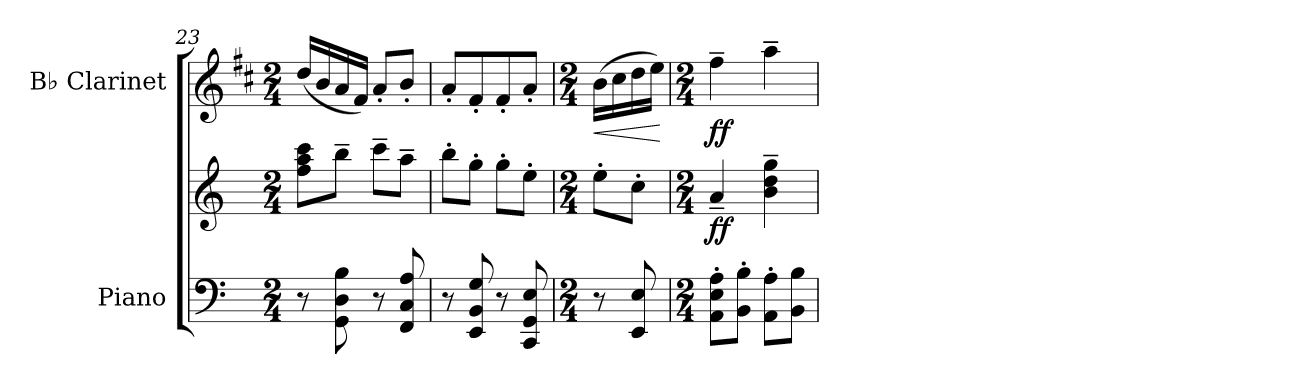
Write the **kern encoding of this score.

**kern	**kern	**dynam	**kern	**dynam
*part2	*part2	*part2	*part1	*part1
*staff3	*staff2	*staff2/3	*staff1	*staff1
*I"Piano	*	*	*I"B♭ Clarinet	*
*I'Pno.	*	*	*I'B♭ Cl.	*
*clefF4	*clefG2	*	*clefG2	*
*	*	*	*ITrd1c2	*
*k[]	*k[]	*	*k[]	*
*M2/4	*M2/4	*	*M2/4	*
=23	=23	=23	=23	=23
8r	8ff\ 8aa\ 8ccc\L	.	(<16cc/LL	.
.	.	.	16a/	.
8GG\ 8D\ 8B\	8bb~\J	.	16g/	.
.	.	.	16e/JJ)	.
8r	8ccc~\L	.	8g'/L	.
8FF/ 8C/ 8A/	8aa~\J	.	8a'/J	.
=24	=24	=24	=24	=24
8r	8bb'\L	.	8g'/L	.
8EE/ 8BB/ 8G/	8gg'\J	.	8e'/	.
8r	8gg'\L	.	8e'/	.
8CC/ 8GG/ 8E/	8ee'\J	.	8g'/J	.
=25	=25	=25	=25	=25
*M2/4	*M2/4	*	*M2/4	*
!	!	!	!	!LO:HP:b
8r	8ee'\L	.	(>16a\LL	<
.	.	.	16b\	.
8EE/ 8E/	8cc'\J	.	16cc\	.
.	.	.	16dd\JJ)	.
.	.	.	.	[
=26	=26	=26	=26	=26
*M2/4	*M2/4	*	*M2/4	*
!	!	!LO:DY:b	!	!LO:DY:b
8AA\' 8E\' 8A\'L	4a~/	ff	4ee~\	ff
8BB\' 8B\'J	.	.	.	.
8AA\' 8A\'L	4b\~ 4dd\~ 4gg\~	.	4gg~\	.
8BB\ 8B\J	.	.	.	.
=	=	=	=	=
*-	*-	*-	*-	*-
